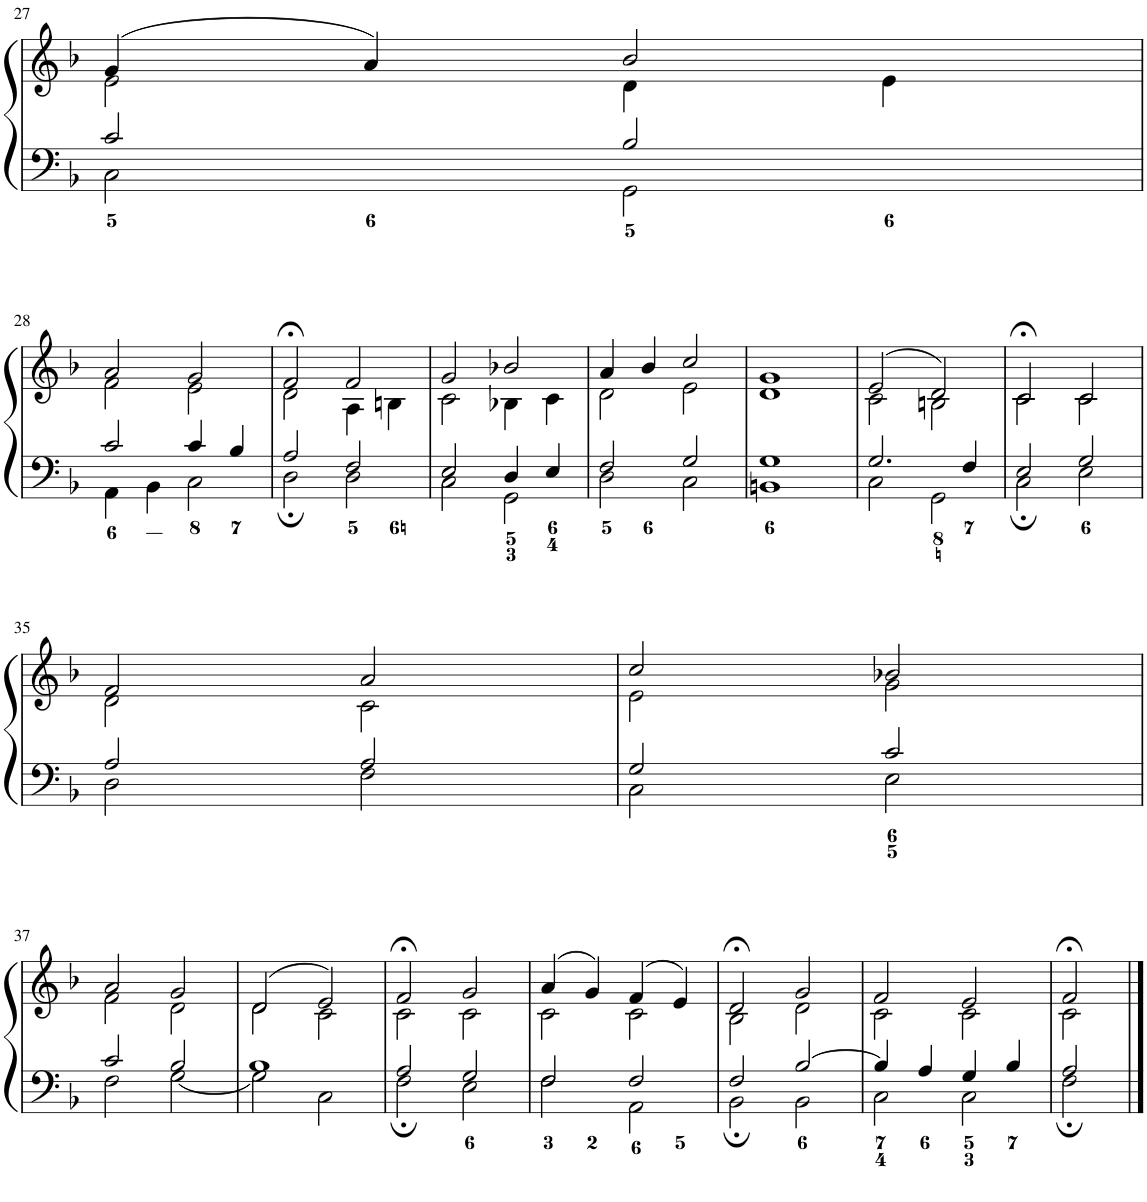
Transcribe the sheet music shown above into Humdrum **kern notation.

**kern	**kern
*part1	*part1
*staff2	*staff1
*I"Piano	*
*I'Pno.	*
!!LO:PB:g=z
*clefF4	*clefG2
*k[b-]	*k[b-]
*M4/4	*M4/4
*met(c)	*met(c)
=27	=27
*^	*^
2c/	2C\	(4g/	2e\
.	.	4a/)	.
2B-/	2GG\	2b-/	4d\
.	.	.	4e\
!!LO:LB:g=z	!!
=28	=28	=28	=28
2c/	4AA\	2a/	2f\
.	4BB-\	.	.
4c/	2C\	2g/	2e\
4B-/	.	.	.
=29	=29	=29	=29
2A/	2D;\	2f;</	2d\
2F/	2D\	2f/	4A\
.	.	.	4Bn\
=30	=30	=30	=30
2E/	2C\	2g/	2c\
4D/	2GG\	2b-X/	4B-X\
4E/	.	.	4c\
=31	=31	=31	=31
2F/	2D\	4a/	2d\
.	.	4b-/	.
2G/	2C\	2cc/	2e\
=32	=32	=32	=32
1G	1BBn	1g	1d
=33	=33	=33	=33
2.G/	2C\	(2e/	2c\
.	2GG\	2d/)	2Bn\
4F/	.	.	.
=34	=34	=34	=34
2E/	2C;\	2c;</	2c\
2G/	2E\	2c/	2c\
!!LO:LB:g=z	!!
=35	=35	=35	=35
2A/	2D\	2f/	2d\
2A/	2F\	2a/	2c\
=36	=36	=36	=36
2G/	2C\	2cc/	2e\
2c/	2E\	2b-X/	2g\
!!LO:LB:g=z	!!
=37	=37	=37	=37
2c/	2F\	2a/	2f\
2B-/	[2G\	2g/	2d\
=38	=38	=38	=38
1B-	2G\]	(2d/	2d\
.	2C\	2e/)	2c\
=39	=39	=39	=39
2A/	2F;\	2f;</	2c\
2G/	2E\	2g/	2c\
=40	=40	=40	=40
2F/	2F\	(4a/	2c\
.	.	4g/)	.
2F/	2AA\	(4f/	2c\
.	.	4e/)	.
=41	=41	=41	=41
2F/	2BB-;\	2d;</	2B-\
[2B-/	2BB-\	2g/	2d\
=42	=42	=42	=42
4B-/]	2C\	2f/	2c\
4A/	.	.	.
4G/	2C\	2e/	2c\
4B-/	.	.	.
=43	=43	=43	=43
2A/	2F;\	2f;</	2c\
*v	*v	*	*
*	*v	*v
==	==
*-	*-
